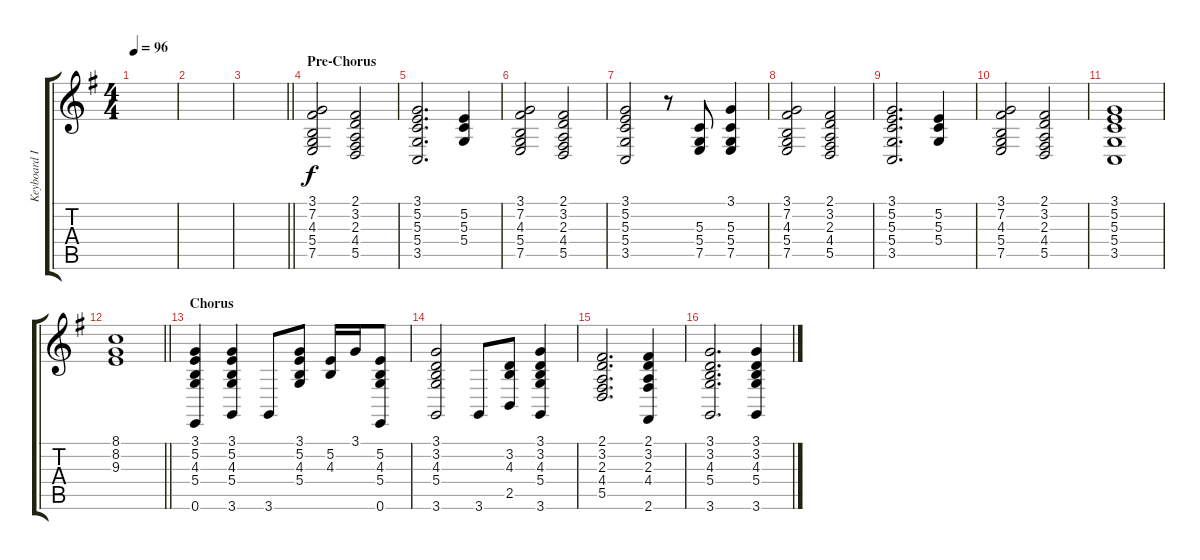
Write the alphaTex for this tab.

\track ("Keyboard II" "Keyboard I") {instrument electricgrandpiano}
\staff {score tabs}
\tuning (E4 B3 G3 D3 A2 E2) {hide}
\ts (4 4)
\tempo 96
\clef g2
\ks g
|
|
\barLineRight lightlight
|
\section ("" "Pre-Chorus")
(3.1 7.2 4.3 5.4 7.5).2 (2.1 3.2 2.3 4.4 5.5).2 |
(3.1 5.2 5.3 5.4 3.5).2{d} (5.2 5.3 5.4).4 |
(3.1 7.2 4.3 5.4 7.5).2 (2.1 3.2 2.3 4.4 5.5).2 |
(3.1 5.2 5.3 5.4 3.5).2 r.8 (5.3 5.4 7.5).8 (3.1 5.3 5.4 7.5).4 |
(3.1 7.2 4.3 5.4 7.5).2 (2.1 3.2 2.3 4.4 5.5).2 |
(3.1 5.2 5.3 5.4 3.5).2{d} (5.2 5.3 5.4).4 |
(3.1 7.2 4.3 5.4 7.5).2 (2.1 3.2 2.3 4.4 5.5).2 |
(3.1 5.2 5.3 5.4 3.5).1 |
\barLineRight lightlight
(8.1 8.2 9.3).1 |
\section ("" "Chorus")
(3.1 5.2 4.3 5.4 0.6).4 (3.1 5.2 4.3 5.4 3.6).4 3.6.8 (3.1 5.2 4.3 5.4).8 (5.2 4.3).16 3.1.16 (5.2 4.3 5.4 0.6).8 |
(3.1 3.2 4.3 5.4 3.6).2 3.6.8 (3.2 4.3 2.5).8 (3.1 3.2 4.3 5.4 3.6).4 |
(2.1 3.2 2.3 4.4 5.5).2{d} (2.1 3.2 2.3 4.4 2.6).4 |
(3.1 3.2 4.3 5.4 3.6).2{d} (3.1 3.2 4.3 5.4 3.6).4
